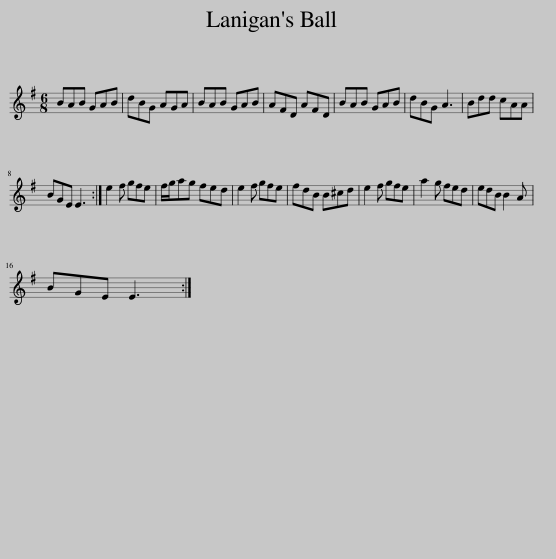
X:1
L:1/8
M:6/8
I:linebreak $
K:Emin
V:1 treble
V:1
 BAB GAB | dBG AGA | BAB GAB | AFD AFD | BAB GAB | %5
 dBG A3 | Bdd cAA |$ BGE E3 :| e2 f gfe | f/g/ag fed | %10
 e2 f gfe | fdB B^cd | e2 f gfe | a2 g fed | edB B2 A |$ %15
 BGE E3 :| %16
